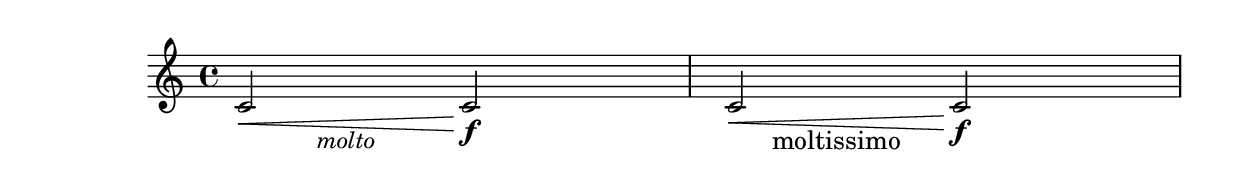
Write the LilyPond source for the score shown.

%% Do not edit this file; it is automatically
%% generated from LSR http://lsr.dsi.unimi.it
%% This file is in the public domain.
\version "2.13.16"

\header {
  lsrtags = "expressive-marks, text"

%% Translation of GIT committish: 1d589aa04c20d7711bf662618adbdd6d445db29d
  texidoces = "
Este ejemplo proporciona una función para tipografiar un regulador con
texto por debajo, como @qq{molto} o @qq{poco}. El ejemplo ilustra
también cómo modificar la manera en que se imprime normalmente un
objeto, utilizando código de Scheme.

"
  doctitlees = "Centrar texto debajo de un regulador"

  texidoc = "
This example provides a function to typeset a hairpin (de)crescendo
with some additional text below it, such as @qq{molto} or @qq{poco}.
The example also illustrates how to modify the way an object is
normally printed, using some Scheme code.

"
  doctitle = "Center text below hairpin dynamics"
} % begin verbatim

hairpinWithCenteredText =
#(define-music-function (parser location text) (markup?)
#{
  \override Voice.Hairpin #'stencil = #(lambda (grob)
    (ly:stencil-aligned-to
     (ly:stencil-combine-at-edge
      (ly:stencil-aligned-to (ly:hairpin::print grob) X CENTER)
      Y DOWN
      (ly:stencil-aligned-to (grob-interpret-markup grob $text) X CENTER))
     X LEFT))
#})

hairpinMolto = \hairpinWithCenteredText \markup { \italic molto }
hairpinMore = \hairpinWithCenteredText \markup { \larger moltissimo }

\layout { ragged-right = ##f }

\relative c' {
  \hairpinMolto
  c2\< c\f
  \hairpinMore
  c2\< c\f
}
